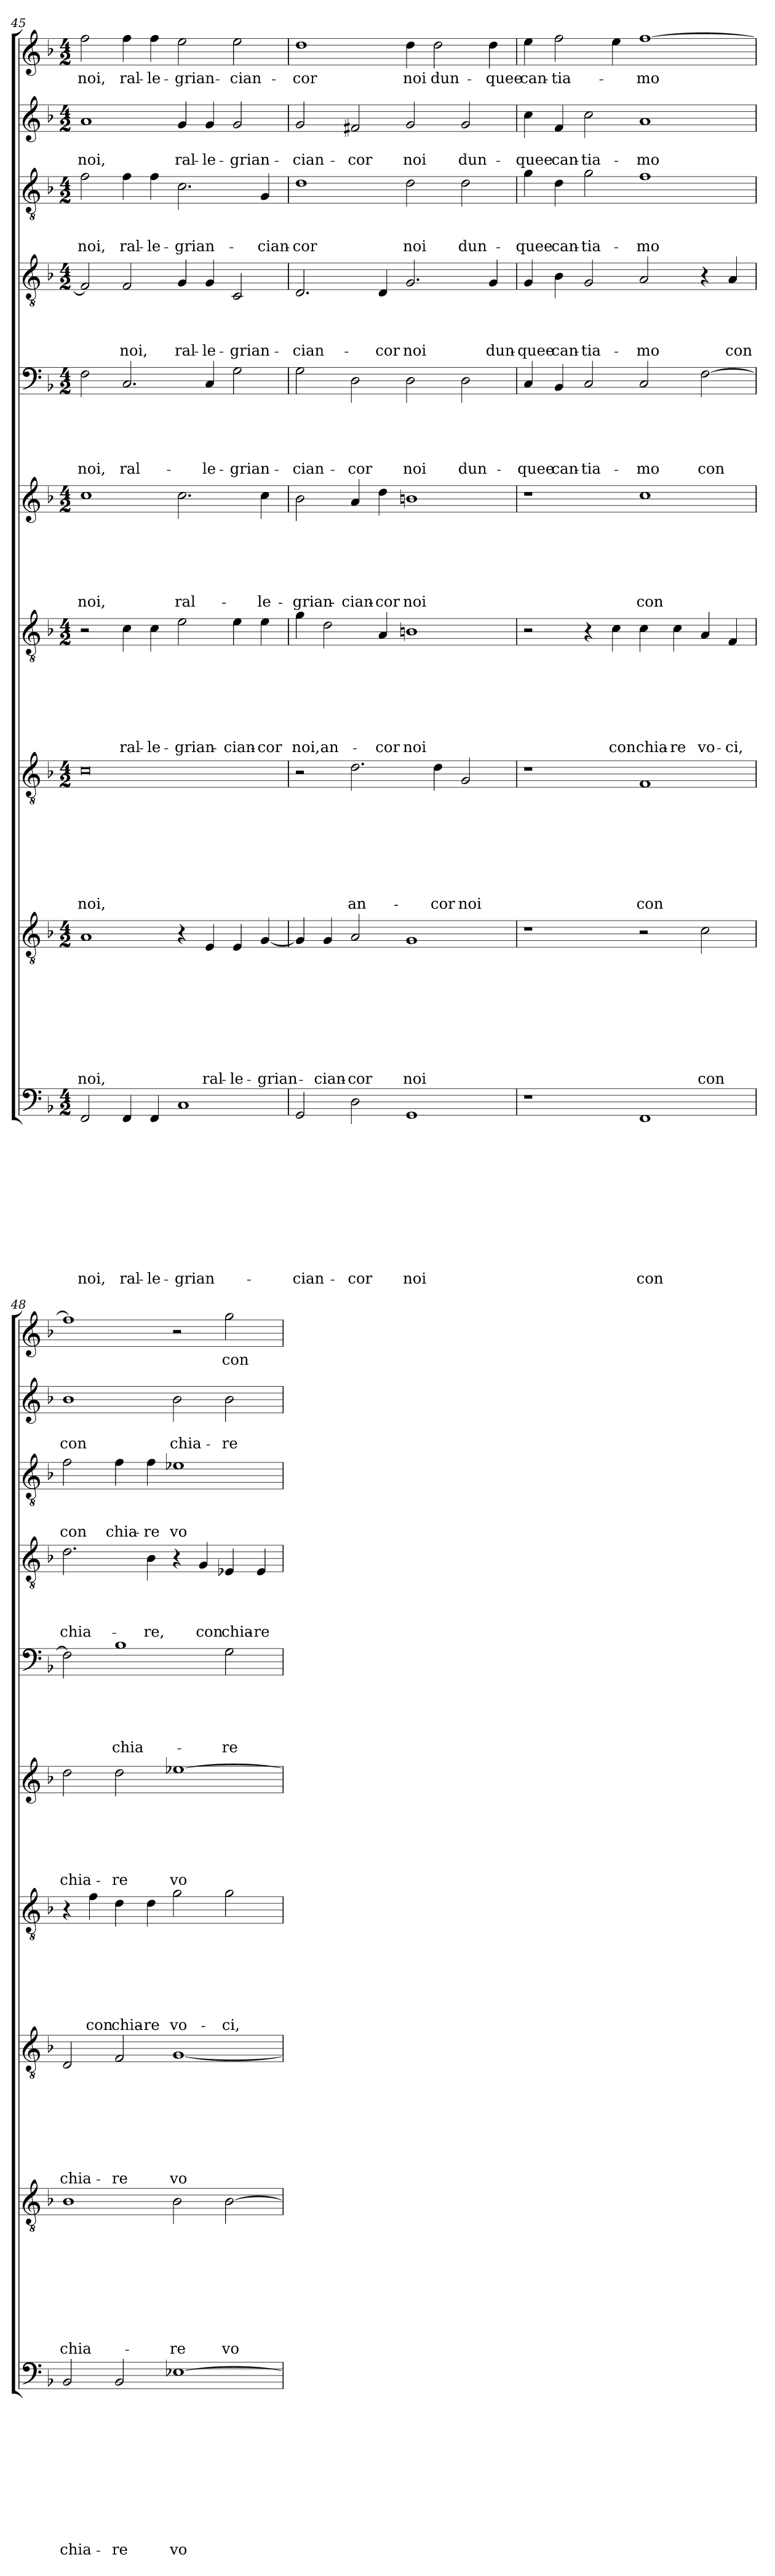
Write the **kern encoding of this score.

**kern	**text	**text	**text	**text	**text	**text	**text	**text	**text	**text	**text	**kern	**text	**text	**text	**text	**text	**text	**text	**text	**text	**kern	**text	**text	**text	**text	**text	**text	**text	**text	**kern	**text	**text	**text	**text	**text	**text	**text	**kern	**text	**text	**text	**text	**text	**text	**kern	**text	**text	**text	**text	**text	**kern	**text	**text	**text	**text	**kern	**text	**text	**text	**kern	**text	**text	**kern	**text
*part10	*part10	*part10	*part10	*part10	*part10	*part10	*part10	*part10	*part10	*part10	*part10	*part9	*part9	*part9	*part9	*part9	*part9	*part9	*part9	*part9	*part9	*part8	*part8	*part8	*part8	*part8	*part8	*part8	*part8	*part8	*part7	*part7	*part7	*part7	*part7	*part7	*part7	*part7	*part6	*part6	*part6	*part6	*part6	*part6	*part6	*part5	*part5	*part5	*part5	*part5	*part5	*part4	*part4	*part4	*part4	*part4	*part3	*part3	*part3	*part3	*part2	*part2	*part2	*part1	*part1
*staff10	*staff10	*staff10	*staff10	*staff10	*staff10	*staff10	*staff10	*staff10	*staff10	*staff10	*staff10	*staff9	*staff9	*staff9	*staff9	*staff9	*staff9	*staff9	*staff9	*staff9	*staff9	*staff8	*staff8	*staff8	*staff8	*staff8	*staff8	*staff8	*staff8	*staff8	*staff7	*staff7	*staff7	*staff7	*staff7	*staff7	*staff7	*staff7	*staff6	*staff6	*staff6	*staff6	*staff6	*staff6	*staff6	*staff5	*staff5	*staff5	*staff5	*staff5	*staff5	*staff4	*staff4	*staff4	*staff4	*staff4	*staff3	*staff3	*staff3	*staff3	*staff2	*staff2	*staff2	*staff1	*staff1
*clefF4	*	*	*	*	*	*	*	*	*	*	*	*clefGv2	*	*	*	*	*	*	*	*	*	*clefGv2	*	*	*	*	*	*	*	*	*clefGv2	*	*	*	*	*	*	*	*clefG2	*	*	*	*	*	*	*clefF4	*	*	*	*	*	*clefGv2	*	*	*	*	*clefGv2	*	*	*	*clefG2	*	*	*clefG2	*
*k[b-]	*	*	*	*	*	*	*	*	*	*	*	*k[b-]	*	*	*	*	*	*	*	*	*	*k[b-]	*	*	*	*	*	*	*	*	*k[b-]	*	*	*	*	*	*	*	*k[b-]	*	*	*	*	*	*	*k[b-]	*	*	*	*	*	*k[b-]	*	*	*	*	*k[b-]	*	*	*	*k[b-]	*	*	*k[b-]	*
*F:	*	*	*	*	*	*	*	*	*	*	*	*F:	*	*	*	*	*	*	*	*	*	*F:	*	*	*	*	*	*	*	*	*F:	*	*	*	*	*	*	*	*F:	*	*	*	*	*	*	*F:	*	*	*	*	*	*F:	*	*	*	*	*F:	*	*	*	*F:	*	*	*F:	*
*M4/2	*	*	*	*	*	*	*	*	*	*	*	*M4/2	*	*	*	*	*	*	*	*	*	*M4/2	*	*	*	*	*	*	*	*	*M4/2	*	*	*	*	*	*	*	*M4/2	*	*	*	*	*	*	*M4/2	*	*	*	*	*	*M4/2	*	*	*	*	*M4/2	*	*	*	*M4/2	*	*	*M4/2	*
=45	=45	=45	=45	=45	=45	=45	=45	=45	=45	=45	=45	=45	=45	=45	=45	=45	=45	=45	=45	=45	=45	=45	=45	=45	=45	=45	=45	=45	=45	=45	=45	=45	=45	=45	=45	=45	=45	=45	=45	=45	=45	=45	=45	=45	=45	=45	=45	=45	=45	=45	=45	=45	=45	=45	=45	=45	=45	=45	=45	=45	=45	=45	=45	=45	=45
2FF/	.	.	.	.	.	.	.	.	.	.	noi,	1A	.	.	.	.	.	.	.	.	noi,	0c	.	.	.	.	.	.	.	noi,	2r	.	.	.	.	.	.	.	1cc	.	.	.	.	.	noi,	2F\	.	.	.	.	noi,	2F/]	.	.	.	.	2f\	.	.	noi,	1a	.	noi,	2ff\	noi,
4FF/	.	.	.	.	.	.	.	.	.	.	ral-	.	.	.	.	.	.	.	.	.	.	.	.	.	.	.	.	.	.	.	4c\	.	.	.	.	.	.	ral-	.	.	.	.	.	.	.	2.C/	.	.	.	.	ral-	2F/	.	.	.	noi,	4f\	.	.	ral-	.	.	.	4ff\	ral-
4FF/	.	.	.	.	.	.	.	.	.	.	-le-	.	.	.	.	.	.	.	.	.	.	.	.	.	.	.	.	.	.	.	4c\	.	.	.	.	.	.	-le-	.	.	.	.	.	.	.	.	.	.	.	.	.	.	.	.	.	.	4f\	.	.	-le-	.	.	.	4ff\	-le-
1C	.	.	.	.	.	.	.	.	.	.	-grian-	4r	.	.	.	.	.	.	.	.	.	.	.	.	.	.	.	.	.	.	2e\	.	.	.	.	.	.	-grian-	2.cc\	.	.	.	.	.	ral-	.	.	.	.	.	.	4G/	.	.	.	ral-	2.c\	.	.	-grian-	4g/	.	ral-	2ee\	-grian-
.	.	.	.	.	.	.	.	.	.	.	.	4E/	.	.	.	.	.	.	.	.	ral-	.	.	.	.	.	.	.	.	.	.	.	.	.	.	.	.	.	.	.	.	.	.	.	.	4C/	.	.	.	.	-le-	4G/	.	.	.	-le-	.	.	.	.	4g/	.	-le-	.	.
.	.	.	.	.	.	.	.	.	.	.	.	4E/	.	.	.	.	.	.	.	.	-le-	.	.	.	.	.	.	.	.	.	4e\	.	.	.	.	.	.	-cian-	.	.	.	.	.	.	.	2G\	.	.	.	.	-grian-	2C/	.	.	.	-grian-	.	.	.	.	2g/	.	-grian-	2ee\	-cian-
.	.	.	.	.	.	.	.	.	.	.	.	[4G/	.	.	.	.	.	.	.	.	-grian-	.	.	.	.	.	.	.	.	.	4e\	.	.	.	.	.	.	-cor	4cc\	.	.	.	.	.	-le-	.	.	.	.	.	.	.	.	.	.	.	4G/	.	.	-cian-	.	.	.	.	.
=46	=46	=46	=46	=46	=46	=46	=46	=46	=46	=46	=46	=46	=46	=46	=46	=46	=46	=46	=46	=46	=46	=46	=46	=46	=46	=46	=46	=46	=46	=46	=46	=46	=46	=46	=46	=46	=46	=46	=46	=46	=46	=46	=46	=46	=46	=46	=46	=46	=46	=46	=46	=46	=46	=46	=46	=46	=46	=46	=46	=46	=46	=46	=46	=46	=46
2GG/	.	.	.	.	.	.	.	.	.	.	-cian-	4G/]	.	.	.	.	.	.	.	.	.	2r	.	.	.	.	.	.	.	.	4g\	.	.	.	.	.	.	noi,	2b-\	.	.	.	.	.	-grian-	2G\	.	.	.	.	-cian-	2.D/	.	.	.	-cian-	1d	.	.	-cor	2g/	.	-cian-	1dd	-cor
.	.	.	.	.	.	.	.	.	.	.	.	4G/	.	.	.	.	.	.	.	.	-cian-	.	.	.	.	.	.	.	.	.	2d\	.	.	.	.	.	.	an-	.	.	.	.	.	.	.	.	.	.	.	.	.	.	.	.	.	.	.	.	.	.	.	.	.	.	.
2D\	.	.	.	.	.	.	.	.	.	.	-cor	2A/	.	.	.	.	.	.	.	.	-cor	2.d\	.	.	.	.	.	.	.	an-	.	.	.	.	.	.	.	.	4a/	.	.	.	.	.	-cian-	2D\	.	.	.	.	-cor	.	.	.	.	.	.	.	.	.	2f#X/	.	-cor	.	.
.	.	.	.	.	.	.	.	.	.	.	.	.	.	.	.	.	.	.	.	.	.	.	.	.	.	.	.	.	.	.	4A/	.	.	.	.	.	.	-cor	4dd\	.	.	.	.	.	-cor	.	.	.	.	.	.	4D/	.	.	.	-cor	.	.	.	.	.	.	.	.	.
1GG	.	.	.	.	.	.	.	.	.	.	noi	1G	.	.	.	.	.	.	.	.	noi	.	.	.	.	.	.	.	.	.	1Bn	.	.	.	.	.	.	noi	1bn	.	.	.	.	.	noi	2D\	.	.	.	.	noi	2.G/	.	.	.	noi	2d\	.	.	noi	2g/	.	noi	4dd\	noi
.	.	.	.	.	.	.	.	.	.	.	.	.	.	.	.	.	.	.	.	.	.	4d\	.	.	.	.	.	.	.	-cor	.	.	.	.	.	.	.	.	.	.	.	.	.	.	.	.	.	.	.	.	.	.	.	.	.	.	.	.	.	.	.	.	.	2dd\	dun-
.	.	.	.	.	.	.	.	.	.	.	.	.	.	.	.	.	.	.	.	.	.	2G/	.	.	.	.	.	.	.	noi	.	.	.	.	.	.	.	.	.	.	.	.	.	.	.	2D\	.	.	.	.	dun-	.	.	.	.	.	2d\	.	.	dun-	2g/	.	dun-	.	.
.	.	.	.	.	.	.	.	.	.	.	.	.	.	.	.	.	.	.	.	.	.	.	.	.	.	.	.	.	.	.	.	.	.	.	.	.	.	.	.	.	.	.	.	.	.	.	.	.	.	.	.	4G/	.	.	.	dun-	.	.	.	.	.	.	.	4dd\	-quee
!!LO:LB:g=z
=47	=47	=47	=47	=47	=47	=47	=47	=47	=47	=47	=47	=47	=47	=47	=47	=47	=47	=47	=47	=47	=47	=47	=47	=47	=47	=47	=47	=47	=47	=47	=47	=47	=47	=47	=47	=47	=47	=47	=47	=47	=47	=47	=47	=47	=47	=47	=47	=47	=47	=47	=47	=47	=47	=47	=47	=47	=47	=47	=47	=47	=47	=47	=47	=47	=47
1r	.	.	.	.	.	.	.	.	.	.	.	1r	.	.	.	.	.	.	.	.	.	1r	.	.	.	.	.	.	.	.	2r	.	.	.	.	.	.	.	1r	.	.	.	.	.	.	4C/	.	.	.	.	-quee	4G/	.	.	.	-quee	4g\	.	.	-quee	4cc\	.	-quee	4ee\	can-
.	.	.	.	.	.	.	.	.	.	.	.	.	.	.	.	.	.	.	.	.	.	.	.	.	.	.	.	.	.	.	.	.	.	.	.	.	.	.	.	.	.	.	.	.	.	4BB-/	.	.	.	.	can-	4B-\	.	.	.	can-	4d\	.	.	can-	4f/	.	can-	2ff\	-tia-
.	.	.	.	.	.	.	.	.	.	.	.	.	.	.	.	.	.	.	.	.	.	.	.	.	.	.	.	.	.	.	4r	.	.	.	.	.	.	.	.	.	.	.	.	.	.	2C/	.	.	.	.	-tia-	2G/	.	.	.	-tia-	2g\	.	.	-tia-	2cc\	.	-tia-	.	.
.	.	.	.	.	.	.	.	.	.	.	.	.	.	.	.	.	.	.	.	.	.	.	.	.	.	.	.	.	.	.	4c\	.	.	.	.	.	.	con	.	.	.	.	.	.	.	.	.	.	.	.	.	.	.	.	.	.	.	.	.	.	.	.	.	4ee\	.
1FF	.	.	.	.	.	.	.	.	.	.	con	2r	.	.	.	.	.	.	.	.	.	1F	.	.	.	.	.	.	.	con	4c\	.	.	.	.	.	.	chia-	1cc	.	.	.	.	.	con	2C/	.	.	.	.	-mo	2A/	.	.	.	-mo	1f	.	.	-mo	1a	.	-mo	[1ff	-mo
.	.	.	.	.	.	.	.	.	.	.	.	.	.	.	.	.	.	.	.	.	.	.	.	.	.	.	.	.	.	.	4c\	.	.	.	.	.	.	-re	.	.	.	.	.	.	.	.	.	.	.	.	.	.	.	.	.	.	.	.	.	.	.	.	.	.	.
.	.	.	.	.	.	.	.	.	.	.	.	2c\	.	.	.	.	.	.	.	.	con	.	.	.	.	.	.	.	.	.	4A/	.	.	.	.	.	.	vo-	.	.	.	.	.	.	.	[2F\	.	.	.	.	con	4r	.	.	.	.	.	.	.	.	.	.	.	.	.
.	.	.	.	.	.	.	.	.	.	.	.	.	.	.	.	.	.	.	.	.	.	.	.	.	.	.	.	.	.	.	4F/	.	.	.	.	.	.	-ci,	.	.	.	.	.	.	.	.	.	.	.	.	.	4A/	.	.	.	con	.	.	.	.	.	.	.	.	.
=48	=48	=48	=48	=48	=48	=48	=48	=48	=48	=48	=48	=48	=48	=48	=48	=48	=48	=48	=48	=48	=48	=48	=48	=48	=48	=48	=48	=48	=48	=48	=48	=48	=48	=48	=48	=48	=48	=48	=48	=48	=48	=48	=48	=48	=48	=48	=48	=48	=48	=48	=48	=48	=48	=48	=48	=48	=48	=48	=48	=48	=48	=48	=48	=48	=48
2BB-/	.	.	.	.	.	.	.	.	.	.	chia-	1B-	.	.	.	.	.	.	.	.	chia-	2D/	.	.	.	.	.	.	.	chia-	4r	.	.	.	.	.	.	.	2dd\	.	.	.	.	.	chia-	2F\]	.	.	.	.	.	2.d\	.	.	.	chia-	2f\	.	.	con	1b-	.	con	1ff]	.
.	.	.	.	.	.	.	.	.	.	.	.	.	.	.	.	.	.	.	.	.	.	.	.	.	.	.	.	.	.	.	4f\	.	.	.	.	.	.	con	.	.	.	.	.	.	.	.	.	.	.	.	.	.	.	.	.	.	.	.	.	.	.	.	.	.	.
2BB-/	.	.	.	.	.	.	.	.	.	.	-re	.	.	.	.	.	.	.	.	.	.	2F/	.	.	.	.	.	.	.	-re	4d\	.	.	.	.	.	.	chia-	2dd\	.	.	.	.	.	-re	1B-	.	.	.	.	chia-	.	.	.	.	.	4f\	.	.	chia-	.	.	.	.	.
.	.	.	.	.	.	.	.	.	.	.	.	.	.	.	.	.	.	.	.	.	.	.	.	.	.	.	.	.	.	.	4d\	.	.	.	.	.	.	-re	.	.	.	.	.	.	.	.	.	.	.	.	.	4B-\	.	.	.	-re,	4f\	.	.	-re	.	.	.	.	.
[1E-X	.	.	.	.	.	.	.	.	.	.	vo-	2B-\	.	.	.	.	.	.	.	.	-re	[1G	.	.	.	.	.	.	.	vo-	2g\	.	.	.	.	.	.	vo-	[1ee-X	.	.	.	.	.	vo-	.	.	.	.	.	.	4r	.	.	.	.	1e-X	.	.	vo-	2b-\	.	chia-	2r	.
.	.	.	.	.	.	.	.	.	.	.	.	.	.	.	.	.	.	.	.	.	.	.	.	.	.	.	.	.	.	.	.	.	.	.	.	.	.	.	.	.	.	.	.	.	.	.	.	.	.	.	.	4G/	.	.	.	con	.	.	.	.	.	.	.	.	.
.	.	.	.	.	.	.	.	.	.	.	.	[2B-\	.	.	.	.	.	.	.	.	vo-	.	.	.	.	.	.	.	.	.	2g\	.	.	.	.	.	.	-ci,	.	.	.	.	.	.	.	2G\	.	.	.	.	-re	4E-X/	.	.	.	chia-	.	.	.	.	2b-\	.	-re	2gg\	con
.	.	.	.	.	.	.	.	.	.	.	.	.	.	.	.	.	.	.	.	.	.	.	.	.	.	.	.	.	.	.	.	.	.	.	.	.	.	.	.	.	.	.	.	.	.	.	.	.	.	.	.	4E-/	.	.	.	-re	.	.	.	.	.	.	.	.	.
=	=	=	=	=	=	=	=	=	=	=	=	=	=	=	=	=	=	=	=	=	=	=	=	=	=	=	=	=	=	=	=	=	=	=	=	=	=	=	=	=	=	=	=	=	=	=	=	=	=	=	=	=	=	=	=	=	=	=	=	=	=	=	=	=	=
*-	*-	*-	*-	*-	*-	*-	*-	*-	*-	*-	*-	*-	*-	*-	*-	*-	*-	*-	*-	*-	*-	*-	*-	*-	*-	*-	*-	*-	*-	*-	*-	*-	*-	*-	*-	*-	*-	*-	*-	*-	*-	*-	*-	*-	*-	*-	*-	*-	*-	*-	*-	*-	*-	*-	*-	*-	*-	*-	*-	*-	*-	*-	*-	*-	*-
